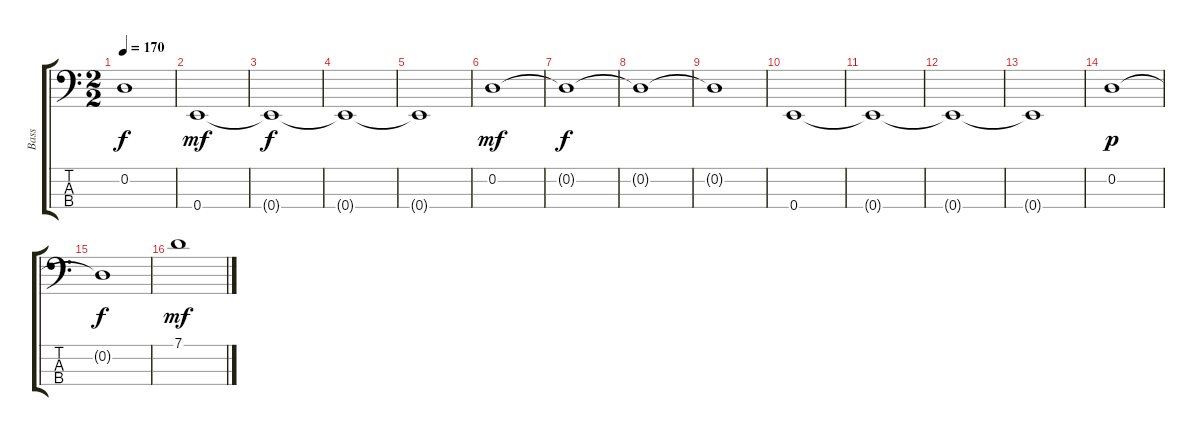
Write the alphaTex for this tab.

\track ("Bass" "Bass") {instrument electricbassfinger}
\staff {score tabs}
\tuning (G2 D2 A1 E1) {hide}
\ts (2 2)
\tempo 170
\clef f4
\ks c
0.2{t}.1{dy f} |
0.4.1{dy mf} |
0.4{t}.1{dy f} |
0.4{t}.1 |
0.4{t}.1 |
0.2.1{dy mf} |
0.2{t}.1{dy f} |
0.2{t}.1 |
0.2{t}.1 |
0.4.1 |
0.4{t}.1 |
0.4{t}.1 |
0.4{t}.1 |
0.2.1{dy p} |
0.2{t}.1{dy f} |
7.1.1{dy mf}
